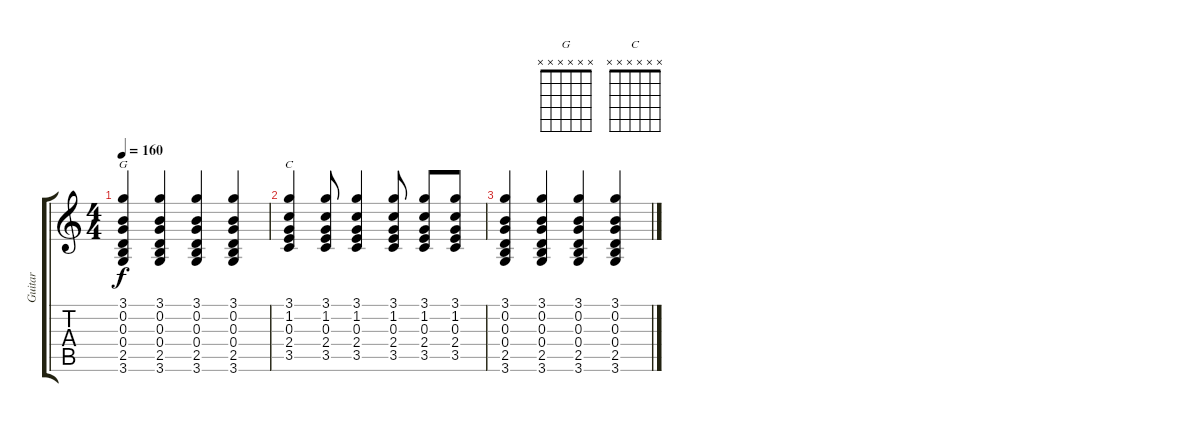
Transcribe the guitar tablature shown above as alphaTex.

\track ("Guitar" "Guitar") {instrument electricguitarclean}
\staff {score tabs}
\tuning (E4 B3 G3 D3 A2 E2) {hide}
\chord ("G" x x x x x x)
\chord ("C" x x x x x x)
\ts (4 4)
\tempo 160
\clef g2
\ks c
(3.1 0.2 0.3 0.4 2.5 3.6).4{ch "G" dy f} (3.1 0.2 0.3 0.4 2.5 3.6).4 (3.1 0.2 0.3 0.4 2.5 3.6).4 (3.1 0.2 0.3 0.4 2.5 3.6).4 |
(3.1 1.2 0.3 2.4 3.5).4{ch "C"} (3.1 1.2 0.3 2.4 3.5).8 (3.1 1.2 0.3 2.4 3.5).4 (3.1 1.2 0.3 2.4 3.5).8 (3.1 1.2 0.3 2.4 3.5).8 (3.1 1.2 0.3 2.4 3.5).8 |
(3.1 0.2 0.3 0.4 2.5 3.6).4 (3.1 0.2 0.3 0.4 2.5 3.6).4 (3.1 0.2 0.3 0.4 2.5 3.6).4 (3.1 0.2 0.3 0.4 2.5 3.6).4
